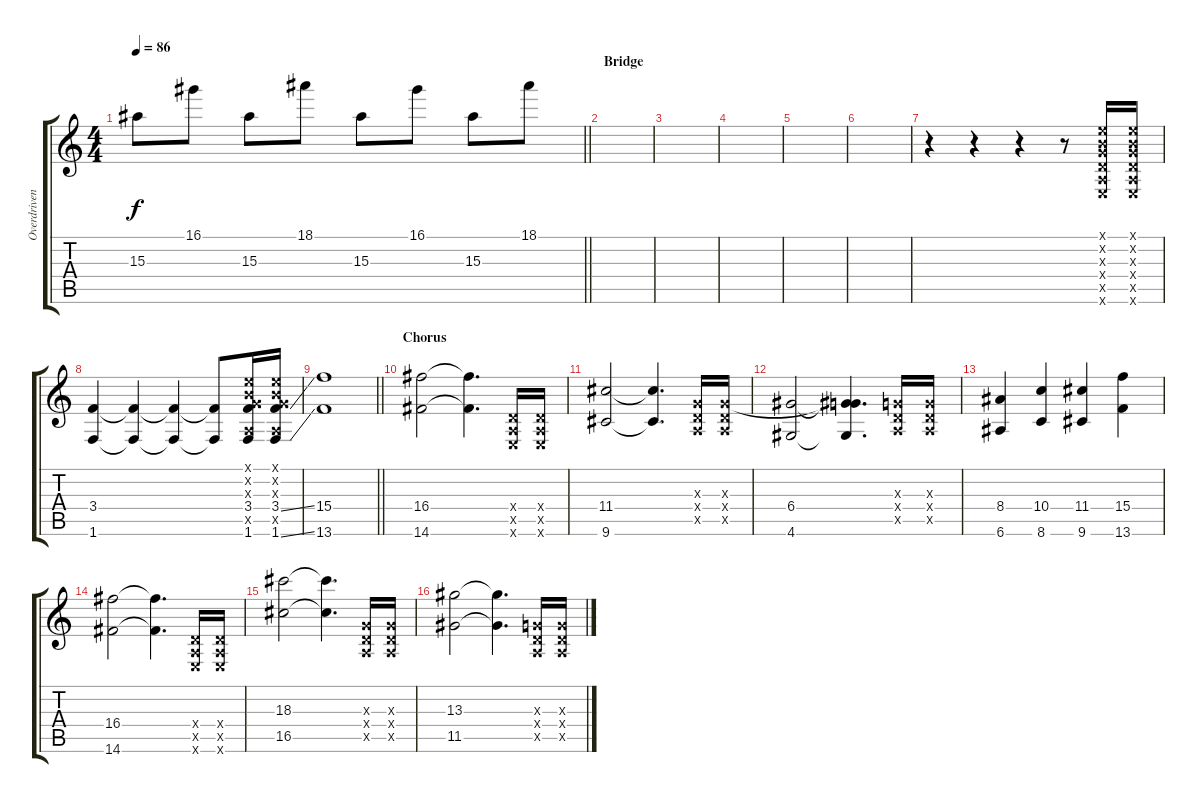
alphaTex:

\track ("Overdriven Guitar" "Overdriven") {instrument overdrivenguitar}
\staff {score tabs}
\tuning (E4 B3 G3 D3 A2 E2) {hide}
\ts (4 4)
\tempo 86
\clef g2
\barLineRight lightlight
\ks c
15.3.8{dy f} 16.1.8 15.3.8 18.1.8 15.3.8 16.1.8 15.3.8 18.1.8 |
\section ("" "Bridge")
|
|
|
|
|
r.4 r.4 r.4 r.8 (0.1{x} 0.2{x} 0.3{x} 0.4{x} 0.5{x} 0.6{x}).16 (0.1{x} 0.2{x} 0.3{x} 0.4{x} 0.5{x} 0.6{x}).16 |
(3.4 1.6).4 (3.4{t} 1.6{t}).4 (3.4{t} 1.6{t}).4 (3.4{t} 1.6{t}).8 (0.1{x} 0.2{x} 0.3{x} 3.4 0.5{x} 1.6).16 (0.1{x} 0.2{x} 0.3{x} 3.4{ss} 0.5{x} 1.6{ss}).16 |
\barLineRight lightlight
(15.4 13.6).1 |
\section ("" "Chorus")
(16.4 14.6).2 (16.4{t} 14.6{t}).4{d} (0.4{x} 0.5{x} 0.6{x}).16 (0.4{x} 0.5{x} 0.6{x}).16 |
(11.4 9.6).2 (11.4{t} 9.6{t}).4{d} (0.3{x} 0.4{x} 0.5{x}).16 (0.3{x} 0.4{x} 0.5{x}).16 |
(6.4 4.6).2 (0.3{t} 6.4{t} 4.6{t}).4{d} (0.3{x} 0.4{x} 0.5{x}).16 (0.3{x} 0.4{x} 0.5{x}).16 |
(8.4 6.6).4 (10.4 8.6).4 (11.4 9.6).4 (15.4 13.6).4 |
(16.4 14.6).2 (16.4{t} 14.6{t}).4{d} (0.4{x} 0.5{x} 0.6{x}).16 (0.4{x} 0.5{x} 0.6{x}).16 |
(18.3 16.5).2 (18.3{t} 16.5{t}).4{d} (0.3{x} 0.4{x} 0.5{x}).16 (0.3{x} 0.4{x} 0.5{x}).16 |
(13.3 11.5).2 (13.3{t} 11.5{t}).4{d} (0.3{x} 0.4{x} 0.5{x}).16 (0.3{x} 0.4{x} 0.5{x}).16
